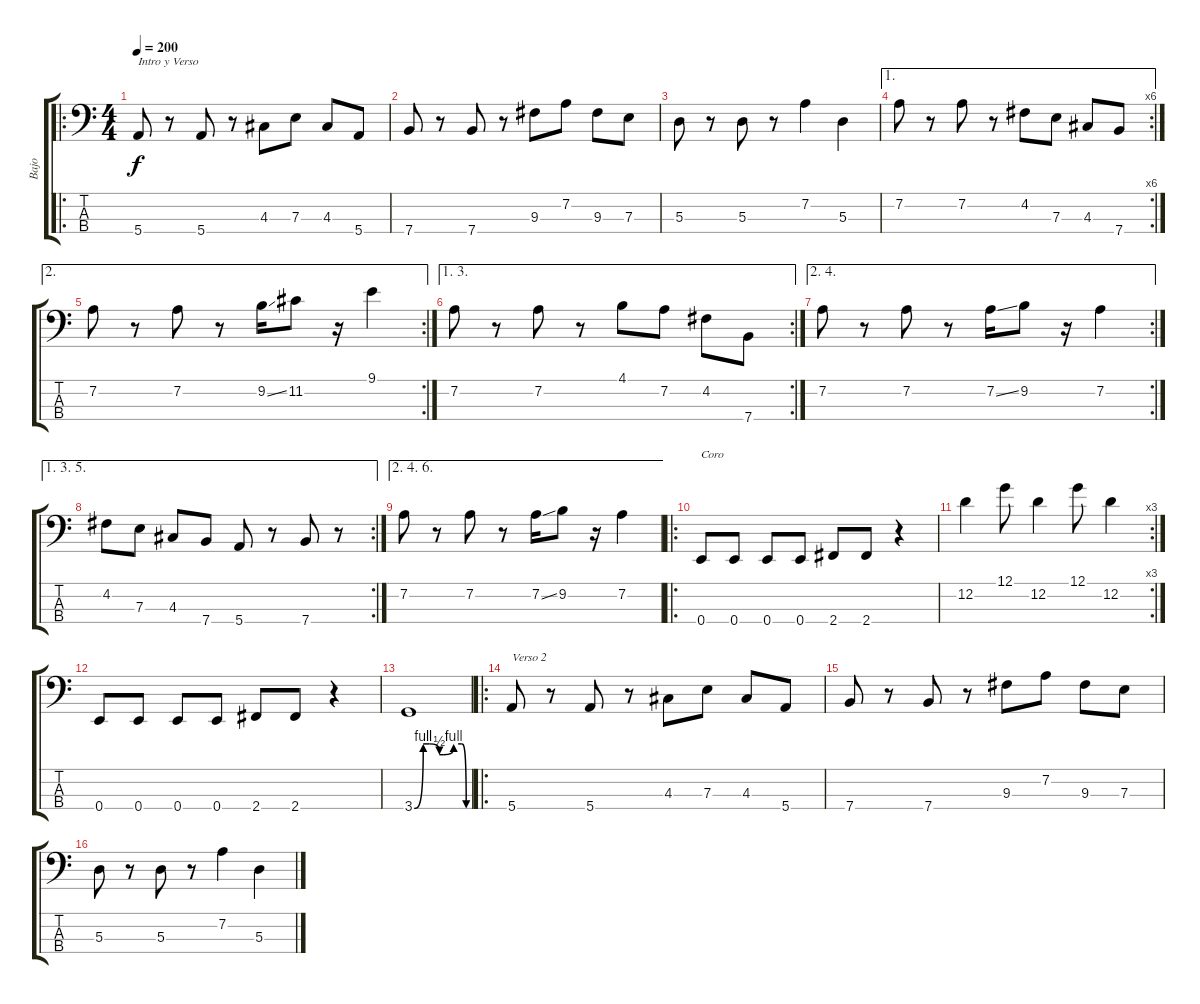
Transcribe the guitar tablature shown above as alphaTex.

\track ("Bajo" "Bajo") {instrument acousticguitarnylon}
\staff {score tabs}
\tuning (G2 D2 A1 E1) {hide}
\ro
\ts (4 4)
\tempo 200
\clef f4
\ks c
5.4.8{txt "Intro y Verso" dy f instrument acousticguitarnylon} r.8 5.4.8 r.8 4.3.8 7.3.8 4.3.8 5.4.8 |
7.4.8 r.8 7.4.8 r.8 9.3.8 7.2.8 9.3.8 7.3.8 |
5.3.8 r.8 5.3.8 r.8 7.2.4 5.3.4 |
\ae 1
\rc 6
7.2.8 r.8 7.2.8 r.8 4.2.8 7.3.8 4.3.8 7.4.8 |
\ae 2
\rc 2
7.2.8 r.8 7.2.8 r.8 9.2{ss}.16 11.2.8 r.16 9.1.4 |
\ae (1 3)
\rc 2
7.2.8 r.8 7.2.8 r.8 4.1.8 7.2.8 4.2.8 7.4.8 |
\ae (2 4)
\rc 2
7.2.8 r.8 7.2.8 r.8 7.2{ss}.16 9.2.8 r.16 7.2.4 |
\ae (1 3 5)
\rc 2
4.2.8 7.3.8 4.3.8 7.4.8 5.4.8 r.8 7.4.8 r.8 |
\ae (2 4 6)
7.2.8 r.8 7.2.8 r.8 7.2{ss}.16 9.2.8 r.16 7.2.4 |
\ro
0.4.8{txt "Coro"} 0.4.8 0.4.8 0.4.8 2.4.8 2.4.8 r.4 |
\rc 3
12.2.4 12.1.8 12.2.4 12.1.8 12.2.4 |
0.4.8 0.4.8 0.4.8 0.4.8 2.4.8 2.4.8 r.4 |
3.4{be (custom 0 0 10 4 17 4 28 2 33 2 44 4 53 4 58 0 60 0)}.1 |
\ro
5.4.8{txt "Verso 2"} r.8 5.4.8 r.8 4.3.8 7.3.8 4.3.8 5.4.8 |
7.4.8 r.8 7.4.8 r.8 9.3.8 7.2.8 9.3.8 7.3.8 |
5.3.8 r.8 5.3.8 r.8 7.2.4 5.3.4
